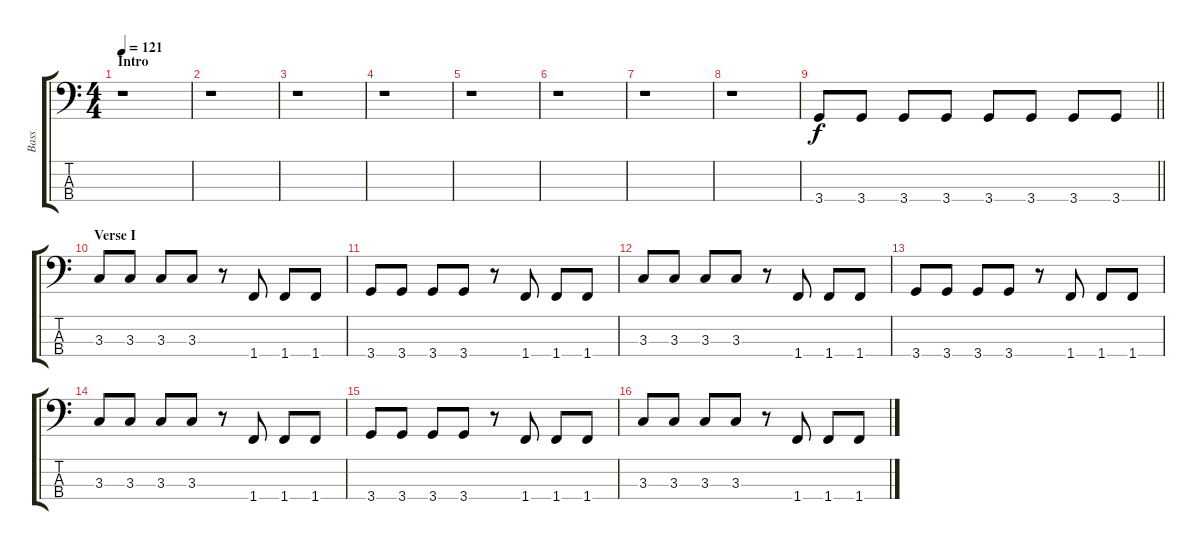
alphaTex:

\track ("Bass" "Bass") {instrument electricbassfinger}
\staff {score tabs}
\tuning (G2 D2 A1 E1) {hide}
\ts (4 4)
\section ("" "Intro")
\tempo 121
\clef f4
\ks c
r.1{dy f instrument electricbassfinger} |
r.1 |
r.1 |
r.1 |
r.1 |
r.1 |
r.1 |
r.1 |
\barLineRight lightlight
3.4.8 3.4.8 3.4.8 3.4.8 3.4.8 3.4.8 3.4.8 3.4.8 |
\section ("" "Verse I")
3.3.8 3.3.8 3.3.8 3.3.8 r.8 1.4.8 1.4.8 1.4.8 |
3.4.8 3.4.8 3.4.8 3.4.8 r.8 1.4.8 1.4.8 1.4.8 |
3.3.8 3.3.8 3.3.8 3.3.8 r.8 1.4.8 1.4.8 1.4.8 |
3.4.8 3.4.8 3.4.8 3.4.8 r.8 1.4.8 1.4.8 1.4.8 |
3.3.8 3.3.8 3.3.8 3.3.8 r.8 1.4.8 1.4.8 1.4.8 |
3.4.8 3.4.8 3.4.8 3.4.8 r.8 1.4.8 1.4.8 1.4.8 |
3.3.8 3.3.8 3.3.8 3.3.8 r.8 1.4.8 1.4.8 1.4.8
